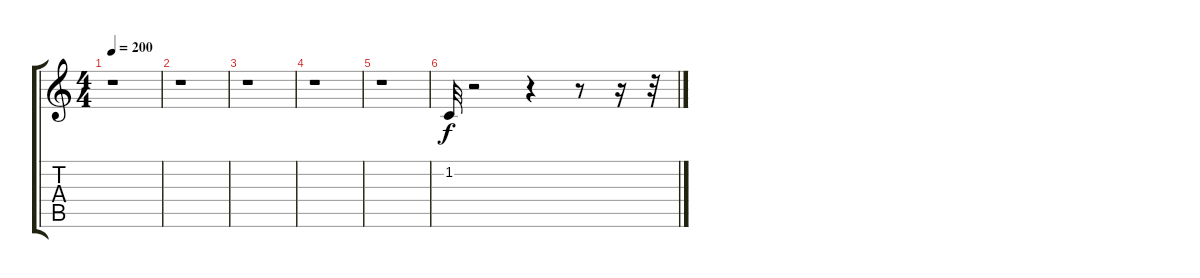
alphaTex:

\track "" {instrument clarinet}
\staff {score tabs}
\tuning (E4 B3 G3 D3 A2 E2) {hide}
\ts (4 4)
\tempo 200
\clef g2
\ks c
r.1{dy f} |
r.1 |
r.1 |
r.1 |
r.1 |
1.2.32 r.2 r.4 r.8 r.16 r.32
